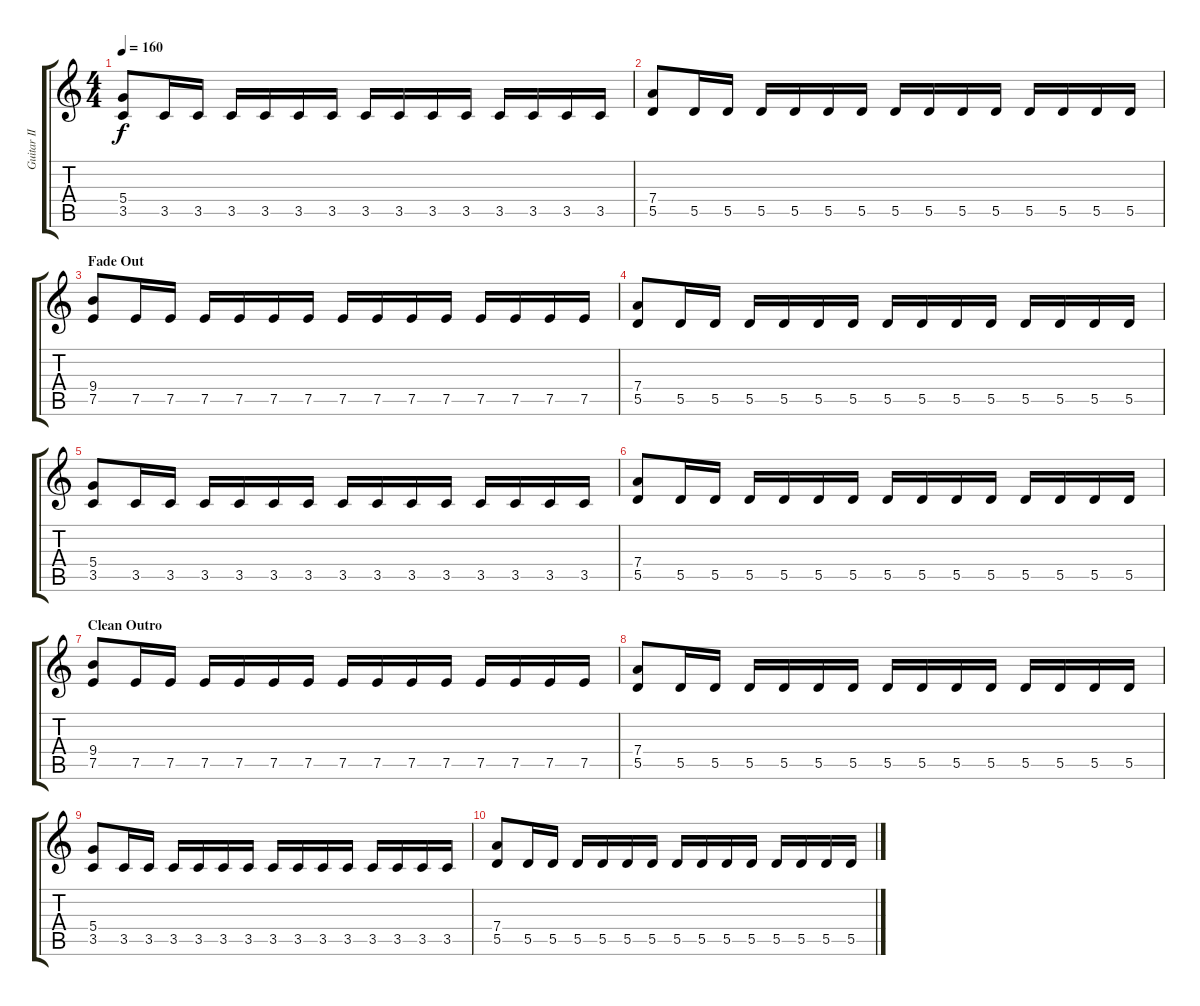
\track ("Guitar II" "Guitar II") {instrument distortionguitar}
\staff {score tabs}
\tuning (E4 B3 G3 D3 A2 E2) {hide}
\ts (4 4)
\tempo 160
\clef g2
\ks c
(5.4 3.5).8{dy f} 3.5.16 3.5.16 3.5.16 3.5.16 3.5.16 3.5.16 3.5.16 3.5.16 3.5.16 3.5.16 3.5.16 3.5.16 3.5.16 3.5.16 |
(7.4 5.5).8 5.5.16 5.5.16 5.5.16 5.5.16 5.5.16 5.5.16 5.5.16 5.5.16 5.5.16 5.5.16 5.5.16 5.5.16 5.5.16 5.5.16 |
\section ("" "Fade Out")
(9.4 7.5).8{volume 10} 7.5.16 7.5.16 7.5.16 7.5.16 7.5.16 7.5.16 7.5.16 7.5.16 7.5.16 7.5.16 7.5.16 7.5.16 7.5.16 7.5.16 |
(7.4 5.5).8 5.5.16 5.5.16 5.5.16 5.5.16 5.5.16 5.5.16 5.5.16 5.5.16 5.5.16 5.5.16 5.5.16 5.5.16 5.5.16 5.5.16 |
(5.4 3.5).8{volume 6} 3.5.16 3.5.16 3.5.16 3.5.16 3.5.16 3.5.16 3.5.16 3.5.16 3.5.16 3.5.16 3.5.16 3.5.16 3.5.16 3.5.16 |
(7.4 5.5).8 5.5.16 5.5.16 5.5.16 5.5.16 5.5.16 5.5.16 5.5.16 5.5.16 5.5.16 5.5.16 5.5.16 5.5.16 5.5.16 5.5.16 |
\section ("" "Clean Outro")
(9.4 7.5).8{volume 3} 7.5.16 7.5.16 7.5.16 7.5.16 7.5.16 7.5.16 7.5.16 7.5.16 7.5.16 7.5.16 7.5.16 7.5.16 7.5.16 7.5.16 |
(7.4 5.5).8 5.5.16 5.5.16 5.5.16 5.5.16 5.5.16 5.5.16 5.5.16 5.5.16 5.5.16 5.5.16 5.5.16 5.5.16 5.5.16 5.5.16 |
(5.4 3.5).8{volume 0} 3.5.16 3.5.16 3.5.16 3.5.16 3.5.16 3.5.16 3.5.16 3.5.16 3.5.16 3.5.16 3.5.16 3.5.16 3.5.16 3.5.16 |
(7.4 5.5).8 5.5.16 5.5.16 5.5.16 5.5.16 5.5.16 5.5.16 5.5.16 5.5.16 5.5.16 5.5.16 5.5.16 5.5.16 5.5.16 5.5.16
